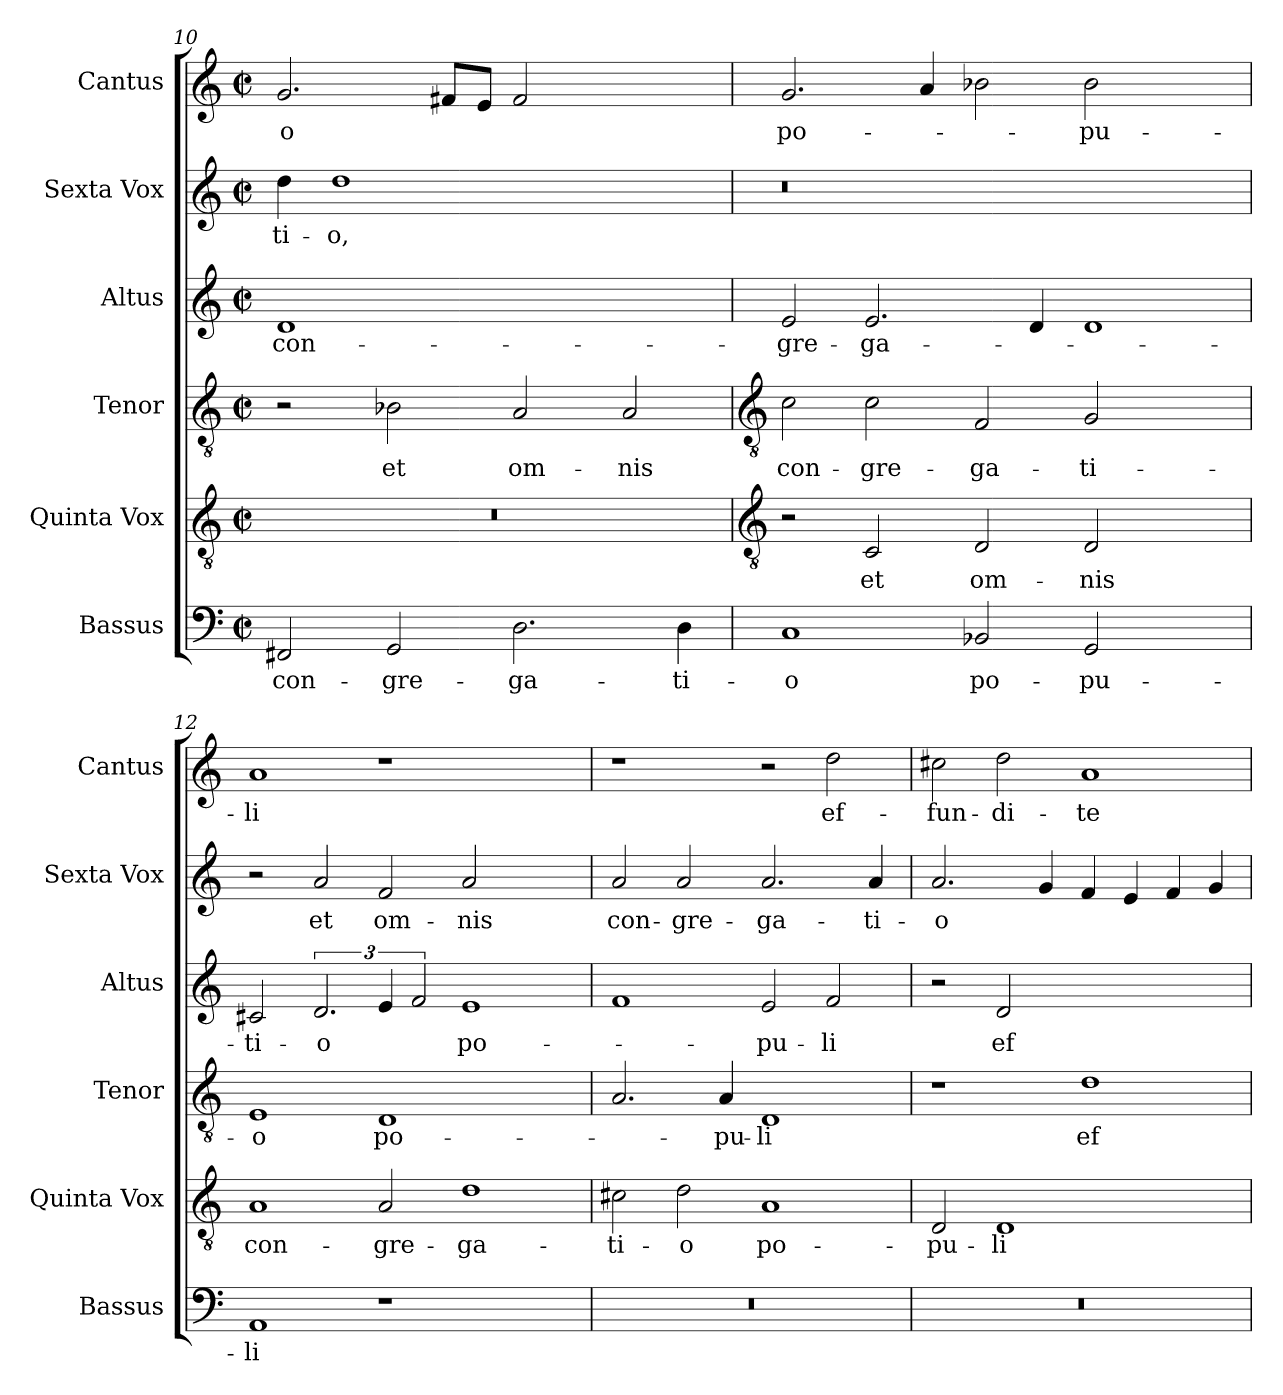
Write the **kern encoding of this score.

**kern	**text	**kern	**text	**kern	**text	**kern	**text	**kern	**text	**kern	**text
*part6	*part6	*part5	*part5	*part4	*part4	*part3	*part3	*part2	*part2	*part1	*part1
*staff6	*staff6	*staff5	*staff5	*staff4	*staff4	*staff3	*staff3	*staff2	*staff2	*staff1	*staff1
*I"Bassus	*	*I"Quinta Vox	*	*I"Tenor	*	*I"Altus	*	*I"Sexta Vox	*	*I"Cantus	*
*I'Bassus	*	*I'Quinta Vox	*	*I'Tenor	*	*I'Altus	*	*I'Sexta Vox	*	*I'Cantus	*
*clefF4	*	*clefGv2	*	*clefGv2	*	*clefG2	*	*clefG2	*	*clefG2	*
*k[]	*	*k[]	*	*k[]	*	*k[]	*	*k[]	*	*k[]	*
*C:	*	*C:	*	*C:	*	*C:	*	*C:	*	*C:	*
*M4/2	*	*M4/2	*	*M4/2	*	*M4/2	*	*M4/2	*	*M4/2	*
*met(c|)	*	*met(c|)	*	*met(c|)	*	*met(c|)	*	*met(c|)	*	*met(c|)	*
=10	=10	=10	=10	=10	=10	=10	=10	=10	=10	=10	=10
!	!LO:LY:b	!	!	!	!	!	!LO:LY:b	!	!LO:LY:b	!	!LO:LY:b
2FF#X	con-	0r	.	2r	.	1d	con-	4dd	-ti-	2.g	-o
!	!	!	!	!	!	!	!	!	!LO:LY:b	!	!
.	.	.	.	.	.	.	.	1dd	-o,	.	.
!	!LO:LY:b	!	!	!	!LO:LY:b	!	!	!	!	!	!
2GG	-gre-	.	.	2B-X	et	.	.	.	.	.	.
.	.	.	.	.	.	.	.	.	.	8f#L	.
.	.	.	.	.	.	.	.	.	.	8eJ	.
!	!LO:LY:b	!	!	!	!LO:LY:b	!	!	!	!	!	!
2.D	-ga-	.	.	2A	om-	1ryy	.	.	.	2f#	.
.	.	.	.	.	.	.	.	2.ryy	.	.	.
!	!	!	!	!	!LO:LY:b	!	!	!	!	!	!
.	.	.	.	2A	-nis	.	.	.	.	2ryy	.
!	!LO:LY:b	!	!	!	!	!	!	!	!	!	!
4D	-ti-	.	.	.	.	.	.	.	.	.	.
!!LO:LB:g=z
=11	=11	=11	=11	=11	=11	=11	=11	=11	=11	=11	=11
*	*	*clefGv2	*	*clefGv2	*	*	*	*	*	*	*
!	!LO:LY:b	!	!	!	!LO:LY:b	!	!LO:LY:b	!	!	!	!LO:LY:b
1C	-o	2r	.	2c	con-	2e	-gre-	0r	.	2.g	po-
!	!	!	!LO:LY:b	!	!LO:LY:b	!	!LO:LY:b	!	!	!	!
.	.	2C	et	2c	-gre-	2.e	-ga-	.	.	.	.
.	.	.	.	.	.	.	.	.	.	4a	.
!	!LO:LY:b	!	!LO:LY:b	!	!LO:LY:b	!	!	!	!	!	!
2BB-X	po-	2D	om-	2F	-ga-	.	.	.	.	2b-X	.
.	.	.	.	.	.	4d	.	.	.	.	.
!	!LO:LY:b	!	!LO:LY:b	!	!LO:LY:b	!	!	!	!	!	!LO:LY:b
2GG	-pu-	2D	-nis	2G	-ti-	1d	.	.	.	2b-	-pu-
2ryy	.	2ryy	.	2ryy	.	.	.	2ryy	.	2ryy	.
=12	=12	=12	=12	=12	=12	=12	=12	=12	=12	=12	=12
!	!LO:LY:b	!	!LO:LY:b	!	!LO:LY:b	!	!LO:LY:b	!	!	!	!LO:LY:b
1AA	-li	1A	con-	1E	-o	2c#	-ti-	2r	.	1a	-li
!	!	!	!	!	!	!	!LO:LY:b	!	!LO:LY:b	!	!
.	.	.	.	.	.	3.d	-o	2a	et	.	.
!	!	!	!LO:LY:b	!	!LO:LY:b	!	!	!	!LO:LY:b	!	!
1r	.	2A	-gre-	1D	po-	6e	.	2f	om-	1r	.
.	.	.	.	.	.	3f	.	.	.	.	.
!	!	!	!LO:LY:b	!	!	!	!LO:LY:b	!	!LO:LY:b	!	!
.	.	1d	-ga-	.	.	1e	po-	2a	-nis	.	.
2ryy	.	.	.	2ryy	.	.	.	2ryy	.	2ryy	.
=13	=13	=13	=13	=13	=13	=13	=13	=13	=13	=13	=13
!	!	!	!LO:LY:b	!	!	!	!	!	!LO:LY:b	!	!
0r	.	2c#	-ti-	2.A	.	1f	.	2a	con-	1r	.
!	!	!	!LO:LY:b	!	!	!	!	!	!LO:LY:b	!	!
.	.	2d	-o	.	.	.	.	2a	-gre-	.	.
!	!	!	!	!	!LO:LY:b	!	!	!	!	!	!
.	.	.	.	4A	-pu-	.	.	.	.	.	.
!	!	!	!LO:LY:b	!	!LO:LY:b	!	!LO:LY:b	!	!LO:LY:b	!	!
.	.	1A	po-	1D	-li	2e	-pu-	2.a	-ga-	2r	.
!	!	!	!	!	!	!	!LO:LY:b	!	!	!	!LO:LY:b
.	.	.	.	.	.	2f	-li	.	.	2dd	ef-
!	!	!	!	!	!	!	!	!	!LO:LY:b	!	!
.	.	.	.	.	.	.	.	4a	-ti-	.	.
=14	=14	=14	=14	=14	=14	=14	=14	=14	=14	=14	=14
!	!	!	!LO:LY:b	!	!	!	!	!	!LO:LY:b	!	!LO:LY:b
0r	.	2D	-pu-	1r	.	2r	.	2.a	-o	2cc#X	-fun-
!	!	!	!LO:LY:b	!	!	!	!LO:LY:b	!	!	!	!LO:LY:b
.	.	1D	-li	.	.	2d	ef-	.	.	2dd	-di-
.	.	.	.	.	.	.	.	4g	.	.	.
!	!	!	!	!	!LO:LY:b	!	!	!	!	!	!LO:LY:b
.	.	.	.	1d	ef-	1ryy	.	4f	.	1a	-te
.	.	.	.	.	.	.	.	4e	.	.	.
.	.	2ryy	.	.	.	.	.	4f	.	.	.
.	.	.	.	.	.	.	.	4g	.	.	.
=	=	=	=	=	=	=	=	=	=	=	=
*-	*-	*-	*-	*-	*-	*-	*-	*-	*-	*-	*-
